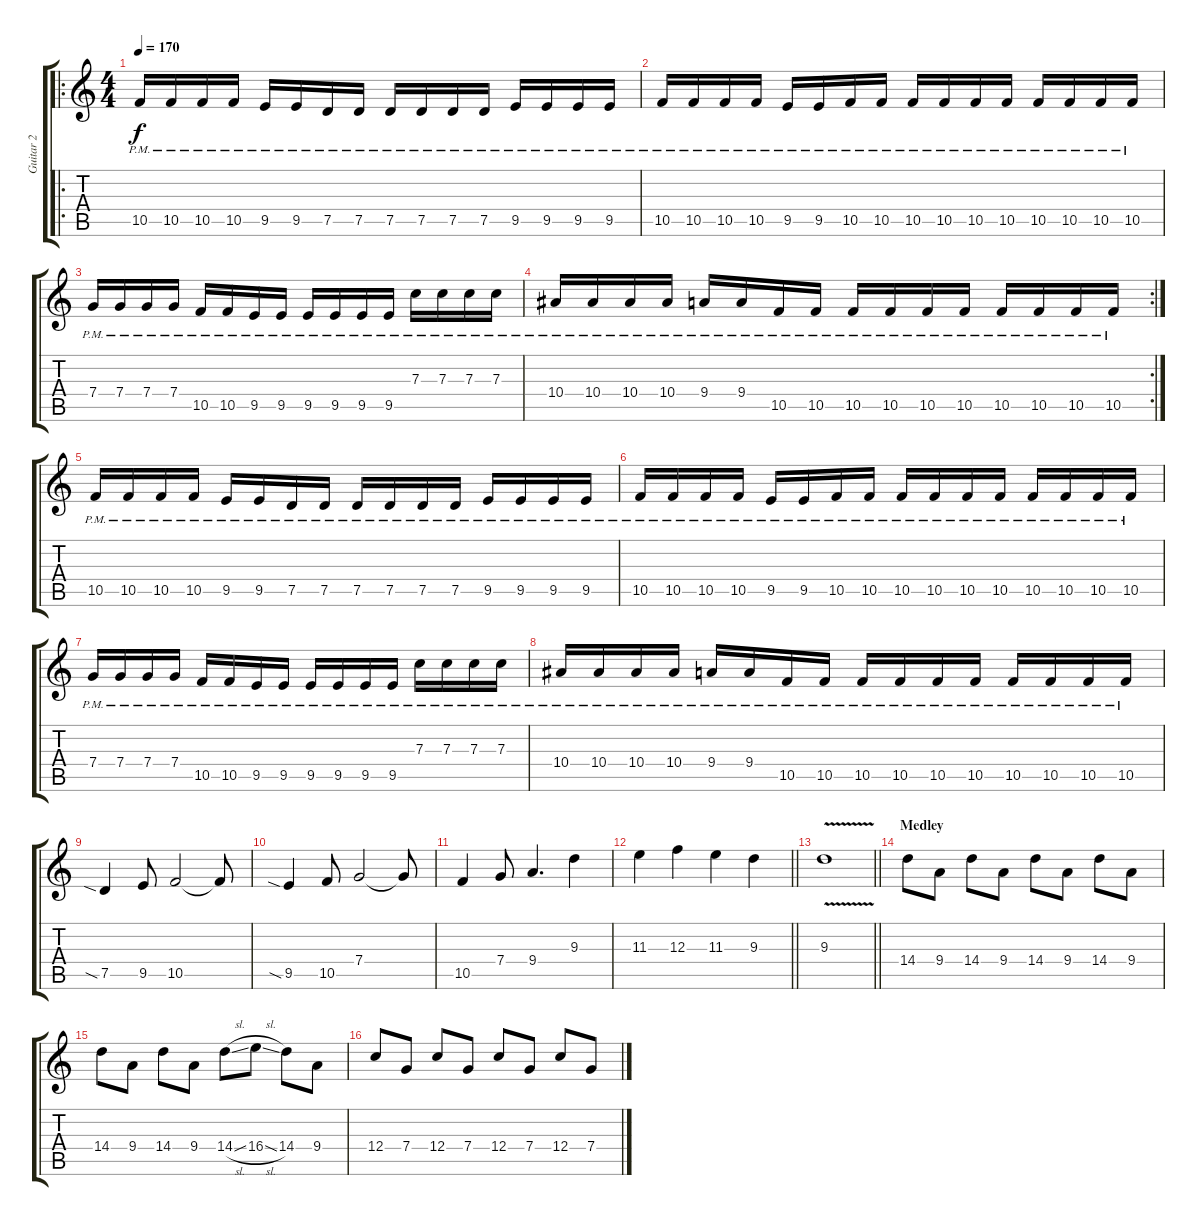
\track ("Guitar 2" "Guitar 2") {instrument distortionguitar}
\staff {score tabs}
\tuning (D4 A3 F3 C3 G2 D2) {hide}
\ro
\ts (4 4)
\tempo 170
\clef g2
\ks c
10.5{pm}.16{dy f} 10.5{pm}.16 10.5{pm}.16 10.5{pm}.16 9.5{pm}.16 9.5{pm}.16 7.5{pm}.16 7.5{pm}.16 7.5{pm}.16 7.5{pm}.16 7.5{pm}.16 7.5{pm}.16 9.5{pm}.16 9.5{pm}.16 9.5{pm}.16 9.5{pm}.16 |
10.5{pm}.16 10.5{pm}.16 10.5{pm}.16 10.5{pm}.16 9.5{pm}.16 9.5{pm}.16 10.5{pm}.16 10.5{pm}.16 10.5{pm}.16 10.5{pm}.16 10.5{pm}.16 10.5{pm}.16 10.5{pm}.16 10.5{pm}.16 10.5{pm}.16 10.5{pm}.16 |
7.4{pm}.16 7.4{pm}.16 7.4{pm}.16 7.4{pm}.16 10.5{pm}.16 10.5{pm}.16 9.5{pm}.16 9.5{pm}.16 9.5{pm}.16 9.5{pm}.16 9.5{pm}.16 9.5{pm}.16 7.3{pm}.16 7.3{pm}.16 7.3{pm}.16 7.3{pm}.16 |
\rc 2
10.4{pm}.16 10.4{pm}.16 10.4{pm}.16 10.4{pm}.16 9.4{pm}.16 9.4{pm}.16 10.5{pm}.16 10.5{pm}.16 10.5{pm}.16 10.5{pm}.16 10.5{pm}.16 10.5{pm}.16 10.5{pm}.16 10.5{pm}.16 10.5{pm}.16 10.5{pm}.16 |
10.5{pm}.16 10.5{pm}.16 10.5{pm}.16 10.5{pm}.16 9.5{pm}.16 9.5{pm}.16 7.5{pm}.16 7.5{pm}.16 7.5{pm}.16 7.5{pm}.16 7.5{pm}.16 7.5{pm}.16 9.5{pm}.16 9.5{pm}.16 9.5{pm}.16 9.5{pm}.16 |
10.5{pm}.16 10.5{pm}.16 10.5{pm}.16 10.5{pm}.16 9.5{pm}.16 9.5{pm}.16 10.5{pm}.16 10.5{pm}.16 10.5{pm}.16 10.5{pm}.16 10.5{pm}.16 10.5{pm}.16 10.5{pm}.16 10.5{pm}.16 10.5{pm}.16 10.5{pm}.16 |
7.4{pm}.16 7.4{pm}.16 7.4{pm}.16 7.4{pm}.16 10.5{pm}.16 10.5{pm}.16 9.5{pm}.16 9.5{pm}.16 9.5{pm}.16 9.5{pm}.16 9.5{pm}.16 9.5{pm}.16 7.3{pm}.16 7.3{pm}.16 7.3{pm}.16 7.3{pm}.16 |
10.4{pm}.16 10.4{pm}.16 10.4{pm}.16 10.4{pm}.16 9.4{pm}.16 9.4{pm}.16 10.5{pm}.16 10.5{pm}.16 10.5{pm}.16 10.5{pm}.16 10.5{pm}.16 10.5{pm}.16 10.5{pm}.16 10.5{pm}.16 10.5{pm}.16 10.5{pm}.16 |
7.5{sia}.4 9.5.8 10.5.2 10.5{t}.8 |
9.5{sia}.4 10.5.8 7.4.2 7.4{t}.8 |
10.5.4 7.4.8 9.4.4{d} 9.3.4 |
\barLineRight lightlight
11.3.4 12.3.4 11.3.4 9.3.4 |
\barLineRight lightlight
9.3{v}.1 |
\section ("" "Medley")
14.4.8 9.4.8 14.4.8 9.4.8 14.4.8 9.4.8 14.4.8 9.4.8 |
14.4.8 9.4.8 14.4.8 9.4.8 14.4{sl}.8 16.4{sl}.8 14.4.8 9.4.8 |
12.4.8 7.4.8 12.4.8 7.4.8 12.4.8 7.4.8 12.4.8 7.4.8
